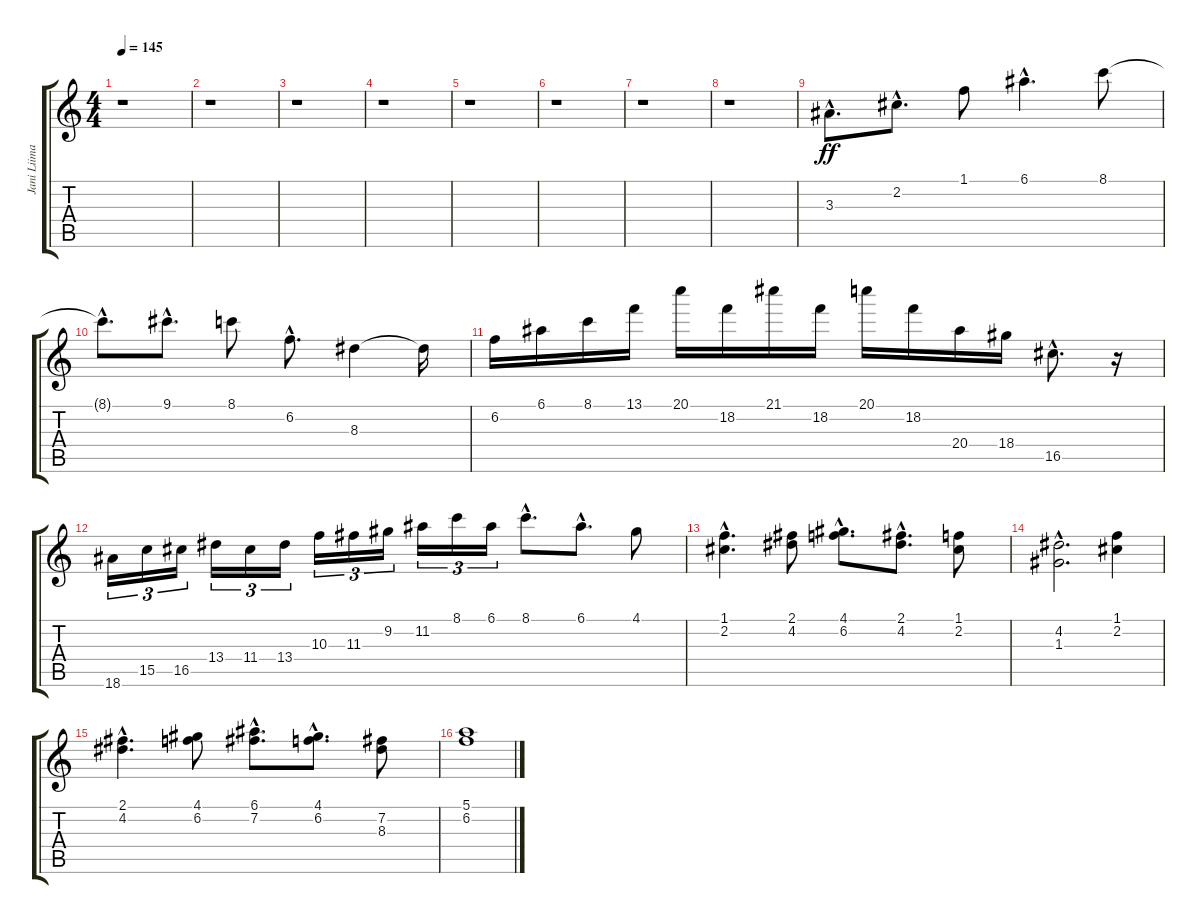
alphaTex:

\track ("Jani Liimatainen" "Jani Liima") {instrument overdrivenguitar}
\staff {score tabs}
\tuning (E4 B3 G3 D3 A2 E2) {hide}
\ts (4 4)
\tempo 145
\clef g2
\ks c
r.1{dy ff} |
r.1 |
r.1 |
r.1 |
r.1 |
r.1 |
r.1 |
r.1 |
3.3{hac}.8{d} 2.2{hac}.8{d} 1.1.8 6.1{hac}.4{d} 8.1.8 |
8.1{hac t}.8{d} 9.1{hac}.8{d} 8.1.8 6.2{hac}.8{d} 8.3.4 8.3{t}.16 |
6.2.16 6.1.16 8.1.16 13.1.16 20.1.16 18.2.16 21.1.16 18.2.16 20.1.16 18.2.16 20.4.16 18.4.16 16.5{hac}.8{d} r.16 |
18.6.16{tu (3 2)} 15.5.16{tu (3 2)} 16.5.16{tu (3 2)} 13.4.16{tu (3 2)} 11.4.16{tu (3 2)} 13.4.16{tu (3 2)} 10.3.16{tu (3 2)} 11.3.16{tu (3 2)} 9.2.16{tu (3 2)} 11.2.16{tu (3 2)} 8.1.16{tu (3 2)} 6.1.16{tu (3 2)} 8.1{hac}.8{d} 6.1{hac}.8{d} 4.1.8 |
(1.1{hac} 2.2{hac}).4{d} (2.1 4.2).8 (4.1{hac} 6.2{hac}).8{d} (2.1{hac} 4.2{hac}).8{d} (1.1 2.2).8 |
(4.2{hac} 1.3{hac}).2{d} (1.1 2.2).4 |
(2.1{hac} 4.2{hac}).4{d} (4.1 6.2).8 (6.1{hac} 7.2{hac}).8{d} (4.1{hac} 6.2{hac}).8{d} (7.2 8.3).8 |
(5.1 6.2).1
